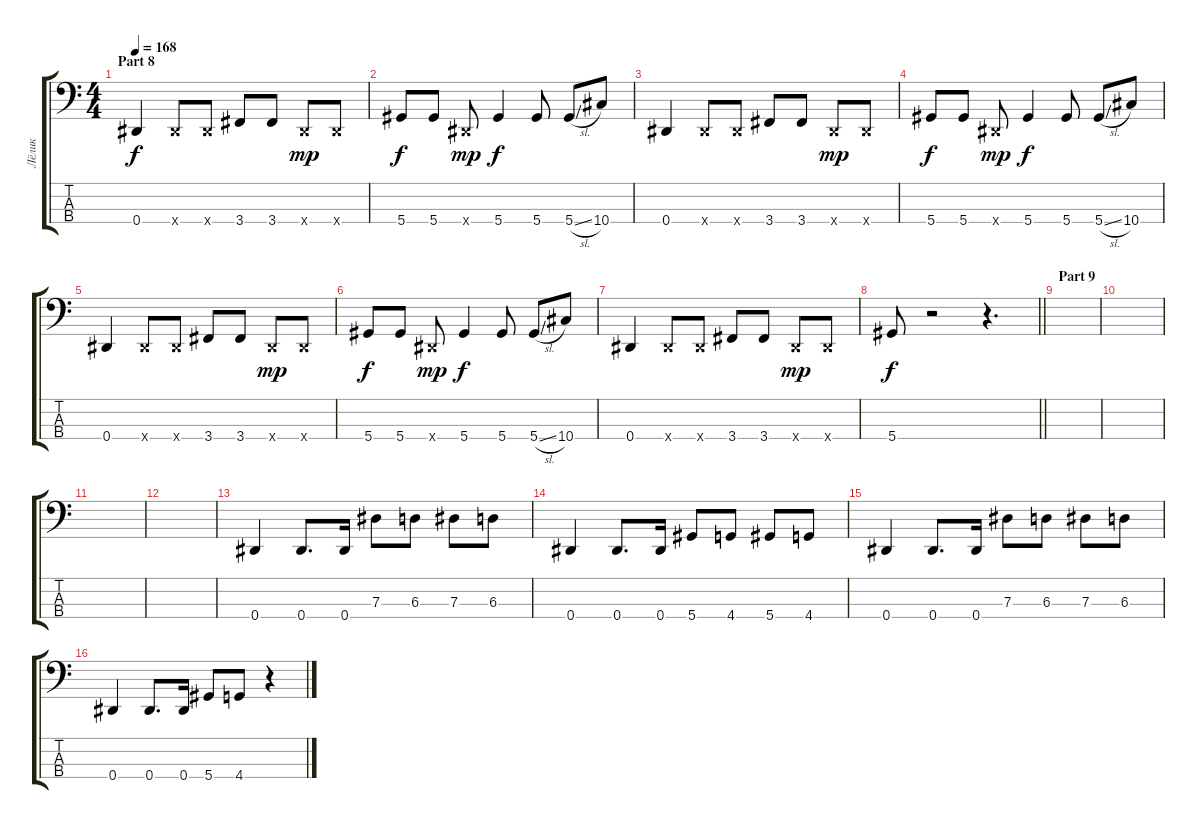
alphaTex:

\track ("Лёлик" "Лёлик") {instrument electricbassfinger}
\staff {score tabs}
\tuning (Gb2 Db2 Ab1 Eb1) {hide}
\ts (4 4)
\section ("" "Part 8")
\tempo 168
\clef f4
\ks c
0.4.4{dy f} 0.4{x}.8 0.4{x}.8 3.4.8 3.4.8 0.4{x}.8{dy mp} 0.4{x}.8 |
5.4.8{dy f} 5.4.8 0.4{x}.8{dy mp} 5.4.4{dy f} 5.4.8 5.4{sl}.8 10.4.8 |
0.4.4 0.4{x}.8 0.4{x}.8 3.4.8 3.4.8 0.4{x}.8{dy mp} 0.4{x}.8 |
5.4.8{dy f} 5.4.8 0.4{x}.8{dy mp} 5.4.4{dy f} 5.4.8 5.4{sl}.8 10.4.8 |
0.4.4 0.4{x}.8 0.4{x}.8 3.4.8 3.4.8 0.4{x}.8{dy mp} 0.4{x}.8 |
5.4.8{dy f} 5.4.8 0.4{x}.8{dy mp} 5.4.4{dy f} 5.4.8 5.4{sl}.8 10.4.8 |
0.4.4 0.4{x}.8 0.4{x}.8 3.4.8 3.4.8 0.4{x}.8{dy mp} 0.4{x}.8 |
\barLineRight lightlight
5.4.8{dy f} r.2 r.4{d} |
\section ("" "Part 9")
|
|
|
|
0.4.4 0.4.8{d} 0.4.16 7.3.8 6.3.8 7.3.8 6.3.8 |
0.4.4 0.4.8{d} 0.4.16 5.4.8 4.4.8 5.4.8 4.4.8 |
0.4.4 0.4.8{d} 0.4.16 7.3.8 6.3.8 7.3.8 6.3.8 |
0.4.4 0.4.8{d} 0.4.16 5.4.8 4.4.8 r.4
